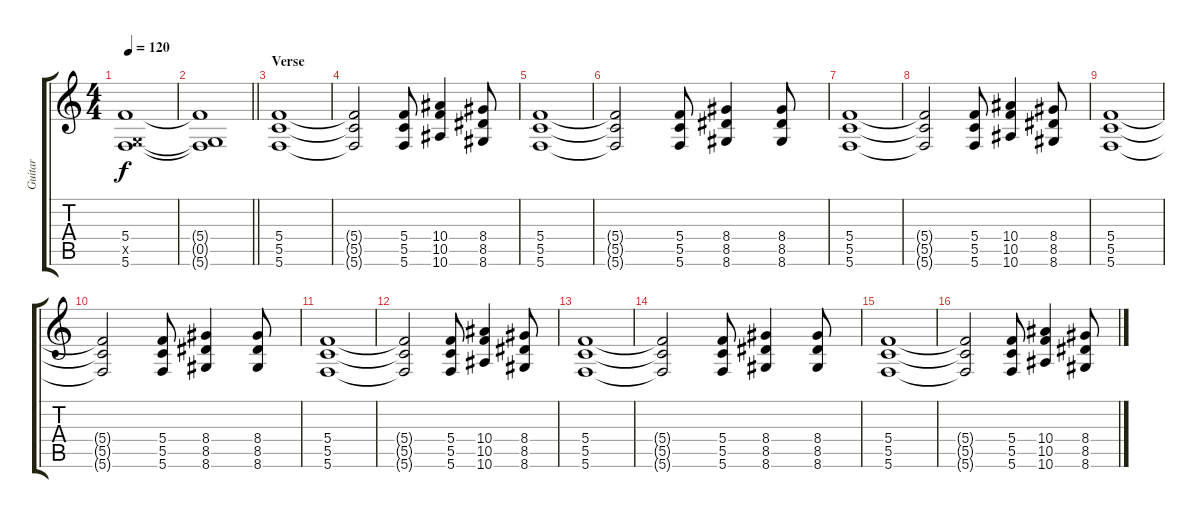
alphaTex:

\track ("Guitar" "Guitar") {instrument overdrivenguitar}
\staff {score tabs}
\tuning (D4 A3 F3 C3 G2 C2) {hide}
\ts (4 4)
\tempo 120
\clef g2
\ks c
(5.4 0.5{x} 5.6).1{dy f} |
\barLineRight lightlight
(5.4{t} 0.5{t} 5.6{t}).1 |
\section ("" "Verse")
(5.4 5.5 5.6).1 |
(5.4{t} 5.5{t} 5.6{t}).2 (5.4 5.5 5.6).8 (10.4 10.5 10.6).4 (8.4 8.5 8.6).8 |
(5.4 5.5 5.6).1 |
(5.4{t} 5.5{t} 5.6{t}).2 (5.4 5.5 5.6).8 (8.4 8.5 8.6).4 (8.4 8.5 8.6).8 |
(5.4 5.5 5.6).1 |
(5.4{t} 5.5{t} 5.6{t}).2 (5.4 5.5 5.6).8 (10.4 10.5 10.6).4 (8.4 8.5 8.6).8 |
(5.4 5.5 5.6).1 |
(5.4{t} 5.5{t} 5.6{t}).2 (5.4 5.5 5.6).8 (8.4 8.5 8.6).4 (8.4 8.5 8.6).8 |
(5.4 5.5 5.6).1 |
(5.4{t} 5.5{t} 5.6{t}).2 (5.4 5.5 5.6).8 (10.4 10.5 10.6).4 (8.4 8.5 8.6).8 |
(5.4 5.5 5.6).1 |
(5.4{t} 5.5{t} 5.6{t}).2 (5.4 5.5 5.6).8 (8.4 8.5 8.6).4 (8.4 8.5 8.6).8 |
(5.4 5.5 5.6).1 |
(5.4{t} 5.5{t} 5.6{t}).2 (5.4 5.5 5.6).8 (10.4 10.5 10.6).4 (8.4 8.5 8.6).8
